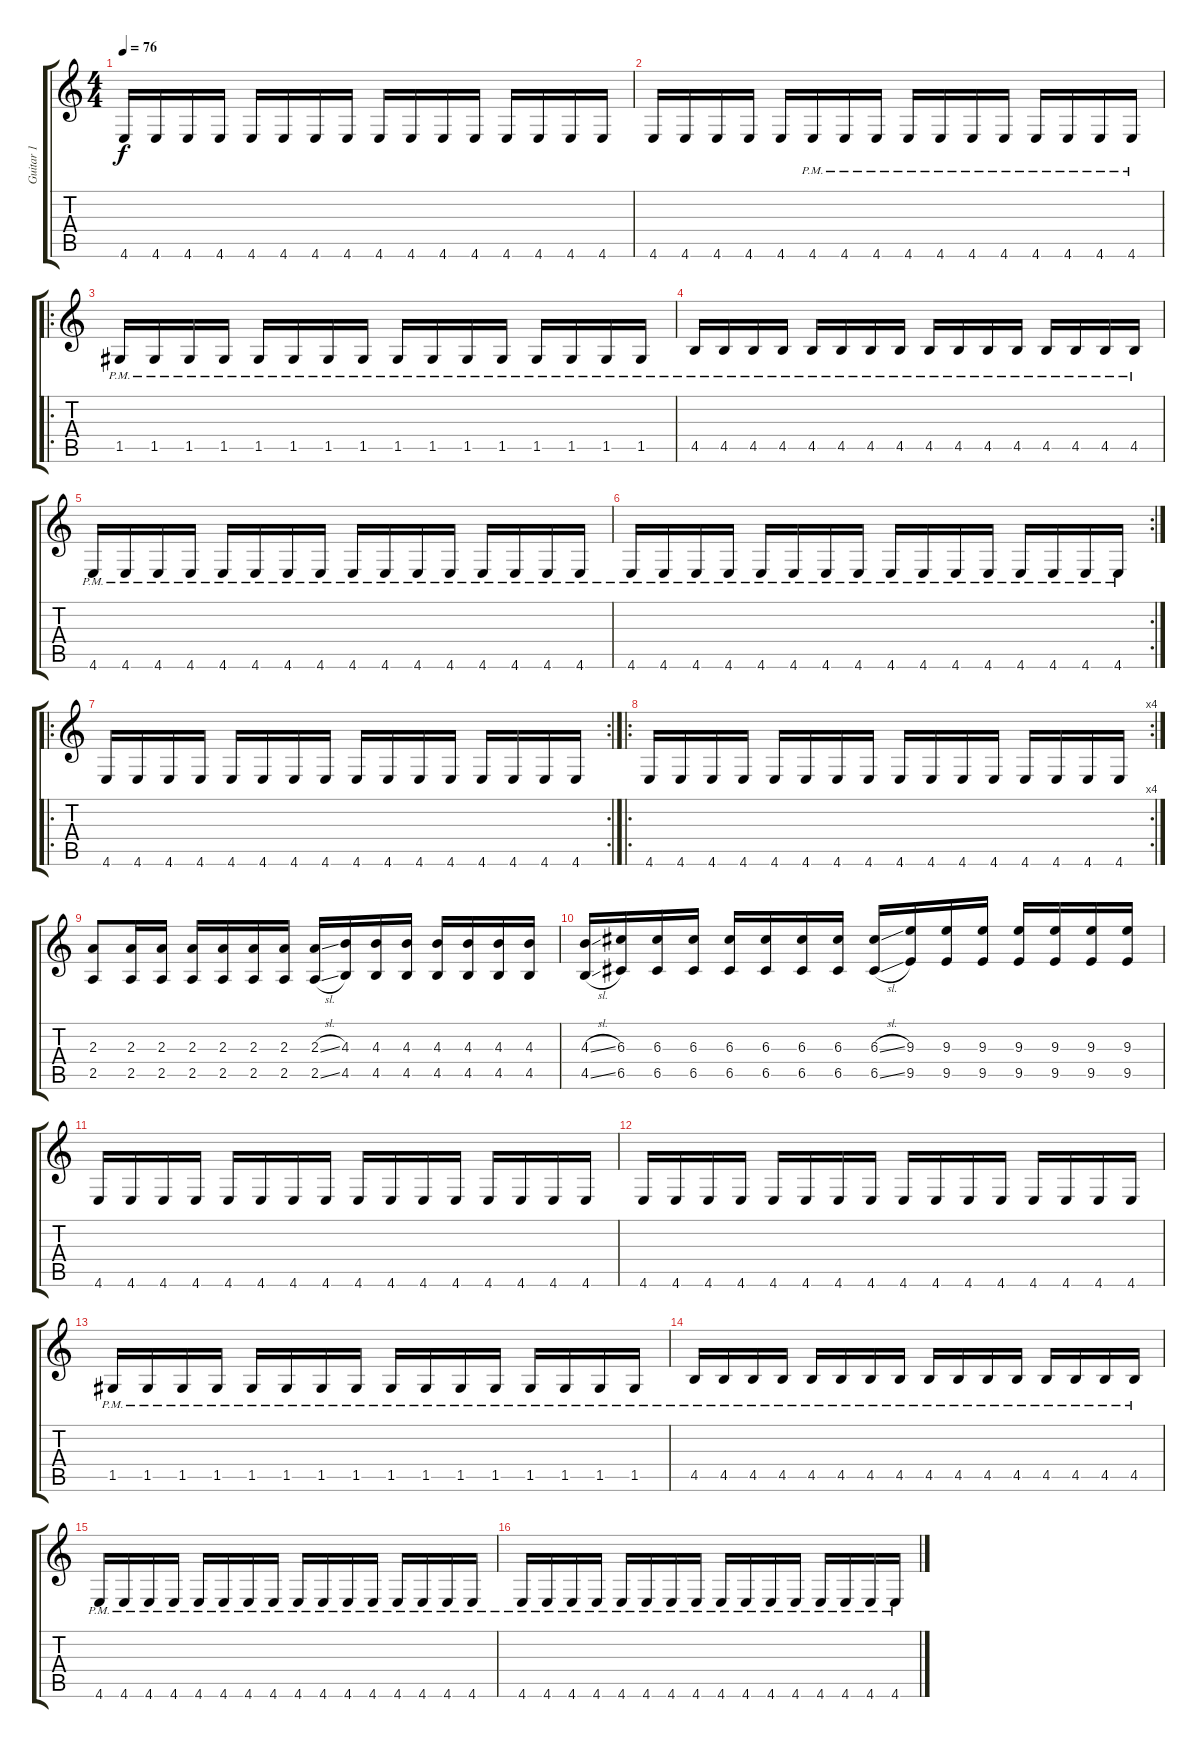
\track ("Guitar 1" "Guitar 1") {instrument distortionguitar}
\staff {score tabs}
\tuning (E4 C4 G3 C3 G2 C2) {hide}
\ts (4 4)
\tempo 76
\clef g2
\ks c
4.6.16{dy f} 4.6.16 4.6.16 4.6.16 4.6.16 4.6.16 4.6.16 4.6.16 4.6.16 4.6.16 4.6.16 4.6.16 4.6.16 4.6.16 4.6.16 4.6.16 |
4.6.16 4.6.16 4.6.16 4.6.16 4.6.16 4.6{pm}.16 4.6{pm}.16 4.6{pm}.16 4.6{pm}.16 4.6{pm}.16 4.6{pm}.16 4.6{pm}.16 4.6{pm}.16 4.6{pm}.16 4.6{pm}.16 4.6{pm}.16 |
\ro
1.5{pm}.16 1.5{pm}.16 1.5{pm}.16 1.5{pm}.16 1.5{pm}.16 1.5{pm}.16 1.5{pm}.16 1.5{pm}.16 1.5{pm}.16 1.5{pm}.16 1.5{pm}.16 1.5{pm}.16 1.5{pm}.16 1.5{pm}.16 1.5{pm}.16 1.5{pm}.16 |
4.5{pm}.16 4.5{pm}.16 4.5{pm}.16 4.5{pm}.16 4.5{pm}.16 4.5{pm}.16 4.5{pm}.16 4.5{pm}.16 4.5{pm}.16 4.5{pm}.16 4.5{pm}.16 4.5{pm}.16 4.5{pm}.16 4.5{pm}.16 4.5{pm}.16 4.5{pm}.16 |
4.6{pm}.16 4.6{pm}.16 4.6{pm}.16 4.6{pm}.16 4.6{pm}.16 4.6{pm}.16 4.6{pm}.16 4.6{pm}.16 4.6{pm}.16 4.6{pm}.16 4.6{pm}.16 4.6{pm}.16 4.6{pm}.16 4.6{pm}.16 4.6{pm}.16 4.6{pm}.16 |
\rc 2
4.6{pm}.16 4.6{pm}.16 4.6{pm}.16 4.6{pm}.16 4.6{pm}.16 4.6{pm}.16 4.6{pm}.16 4.6{pm}.16 4.6{pm}.16 4.6{pm}.16 4.6{pm}.16 4.6{pm}.16 4.6{pm}.16 4.6{pm}.16 4.6{pm}.16 4.6{pm}.16 |
\ro
\rc 2
4.6.16 4.6.16 4.6.16 4.6.16 4.6.16 4.6.16 4.6.16 4.6.16 4.6.16 4.6.16 4.6.16 4.6.16 4.6.16 4.6.16 4.6.16 4.6.16 |
\ro
\rc 4
4.6.16 4.6.16 4.6.16 4.6.16 4.6.16 4.6.16 4.6.16 4.6.16 4.6.16 4.6.16 4.6.16 4.6.16 4.6.16 4.6.16 4.6.16 4.6.16 |
(2.3 2.5).8 (2.3 2.5).16 (2.3 2.5).16 (2.3 2.5).16 (2.3 2.5).16 (2.3 2.5).16 (2.3 2.5).16 (2.3{sl} 2.5{sl}).16 (4.3 4.5).16 (4.3 4.5).16 (4.3 4.5).16 (4.3 4.5).16 (4.3 4.5).16 (4.3 4.5).16 (4.3 4.5).16 |
(4.3{sl} 4.5{sl}).16 (6.3 6.5).16 (6.3 6.5).16 (6.3 6.5).16 (6.3 6.5).16 (6.3 6.5).16 (6.3 6.5).16 (6.3 6.5).16 (6.3{sl} 6.5{sl}).16 (9.3 9.5).16 (9.3 9.5).16 (9.3 9.5).16 (9.3 9.5).16 (9.3 9.5).16 (9.3 9.5).16 (9.3 9.5).16 |
4.6.16 4.6.16 4.6.16 4.6.16 4.6.16 4.6.16 4.6.16 4.6.16 4.6.16 4.6.16 4.6.16 4.6.16 4.6.16 4.6.16 4.6.16 4.6.16 |
4.6.16 4.6.16 4.6.16 4.6.16 4.6.16 4.6.16 4.6.16 4.6.16 4.6.16 4.6.16 4.6.16 4.6.16 4.6.16 4.6.16 4.6.16 4.6.16 |
1.5{pm}.16 1.5{pm}.16 1.5{pm}.16 1.5{pm}.16 1.5{pm}.16 1.5{pm}.16 1.5{pm}.16 1.5{pm}.16 1.5{pm}.16 1.5{pm}.16 1.5{pm}.16 1.5{pm}.16 1.5{pm}.16 1.5{pm}.16 1.5{pm}.16 1.5{pm}.16 |
4.5{pm}.16 4.5{pm}.16 4.5{pm}.16 4.5{pm}.16 4.5{pm}.16 4.5{pm}.16 4.5{pm}.16 4.5{pm}.16 4.5{pm}.16 4.5{pm}.16 4.5{pm}.16 4.5{pm}.16 4.5{pm}.16 4.5{pm}.16 4.5{pm}.16 4.5{pm}.16 |
4.6{pm}.16 4.6{pm}.16 4.6{pm}.16 4.6{pm}.16 4.6{pm}.16 4.6{pm}.16 4.6{pm}.16 4.6{pm}.16 4.6{pm}.16 4.6{pm}.16 4.6{pm}.16 4.6{pm}.16 4.6{pm}.16 4.6{pm}.16 4.6{pm}.16 4.6{pm}.16 |
4.6{pm}.16 4.6{pm}.16 4.6{pm}.16 4.6{pm}.16 4.6{pm}.16 4.6{pm}.16 4.6{pm}.16 4.6{pm}.16 4.6{pm}.16 4.6{pm}.16 4.6{pm}.16 4.6{pm}.16 4.6{pm}.16 4.6{pm}.16 4.6{pm}.16 4.6{pm}.16
